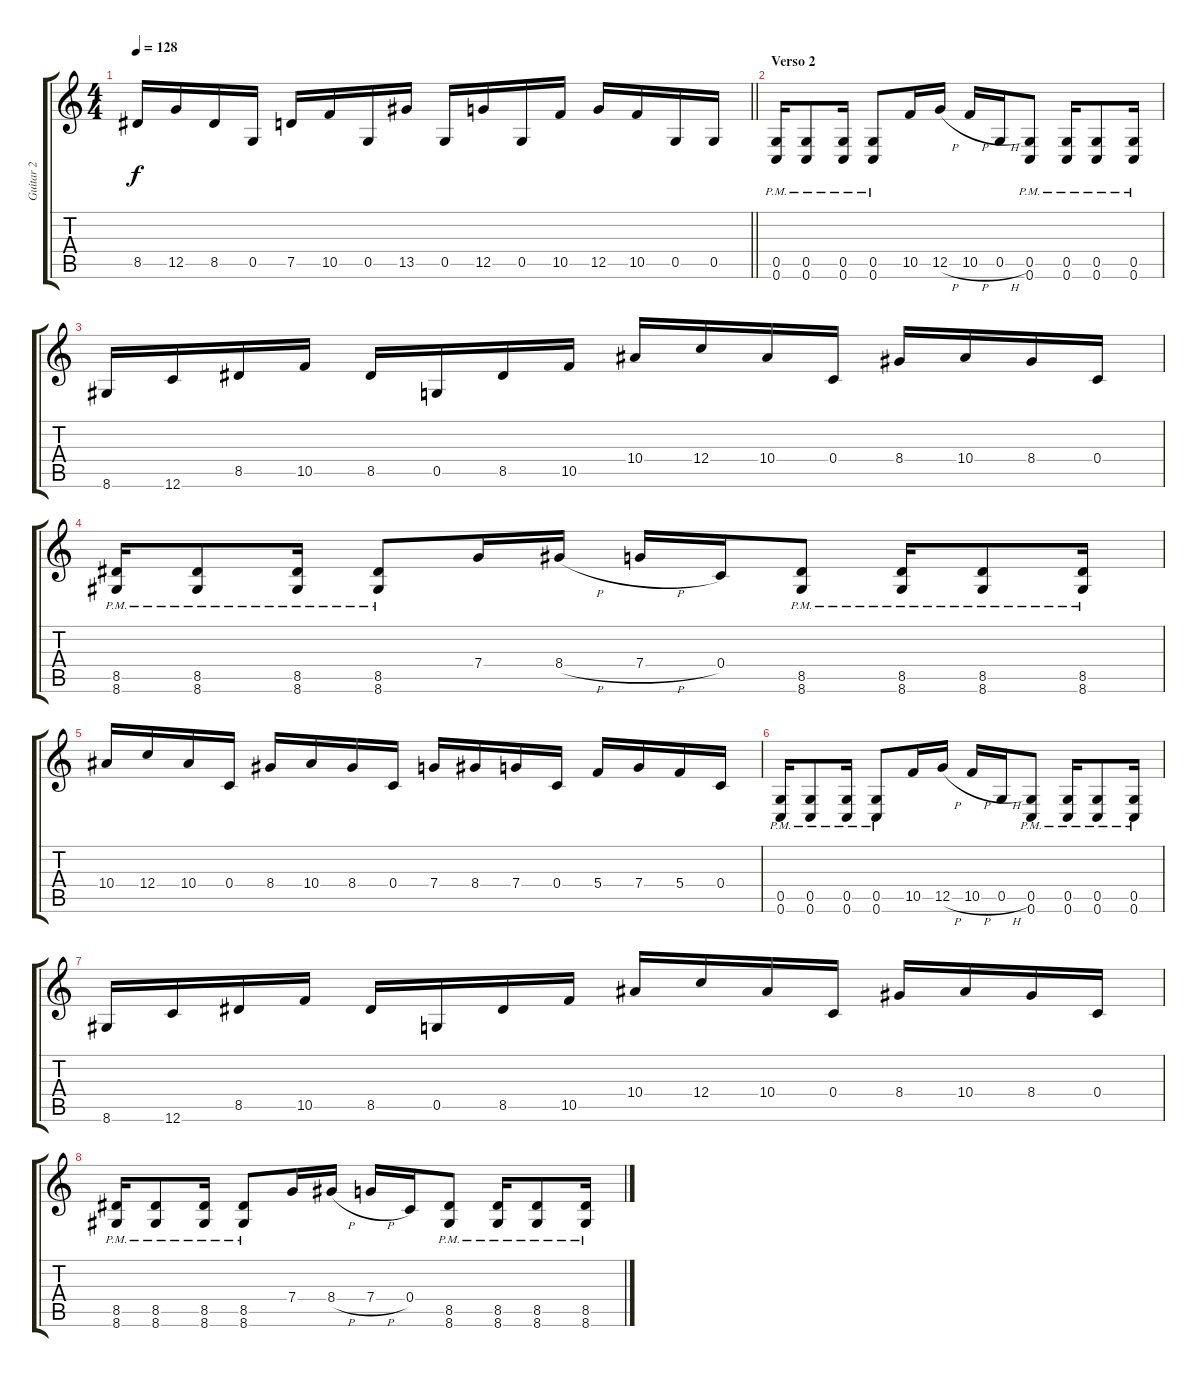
\track ("Guitar 2" "Guitar 2") {instrument overdrivenguitar}
\staff {score tabs}
\tuning (D4 A3 F3 C3 G2 C2) {hide}
\ts (4 4)
\tempo 128
\clef g2
\barLineRight lightlight
\ks c
8.5.16{dy f} 12.5.16 8.5.16 0.5.16 7.5.16 10.5.16 0.5.16 13.5.16 0.5.16 12.5.16 0.5.16 10.5.16 12.5.16 10.5.16 0.5.16 0.5.16 |
\section ("" "Verso 2")
(0.5{pm} 0.6).16 (0.5{pm} 0.6).8 (0.5{pm} 0.6).16 (0.5{pm} 0.6).8 10.5.16 12.5{h}.16 10.5{h}.16 0.5{h}.16 (0.5{pm} 0.6).8 (0.5{pm} 0.6).16 (0.5{pm} 0.6).8 (0.5{pm} 0.6).16 |
8.6.16 12.6.16 8.5.16 10.5.16 8.5.16 0.5.16 8.5.16 10.5.16 10.4.16 12.4.16 10.4.16 0.4.16 8.4.16 10.4.16 8.4.16 0.4.16 |
(8.5{pm} 8.6).16 (8.5{pm} 8.6).8 (8.5{pm} 8.6).16 (8.5{pm} 8.6).8 7.4.16 8.4{h}.16 7.4{h}.16 0.4.16 (8.5{pm} 8.6).8 (8.5{pm} 8.6).16 (8.5{pm} 8.6).8 (8.5{pm} 8.6).16 |
10.4.16 12.4.16 10.4.16 0.4.16 8.4.16 10.4.16 8.4.16 0.4.16 7.4.16 8.4.16 7.4.16 0.4.16 5.4.16 7.4.16 5.4.16 0.4.16 |
(0.5{pm} 0.6).16 (0.5{pm} 0.6).8 (0.5{pm} 0.6).16 (0.5{pm} 0.6).8 10.5.16 12.5{h}.16 10.5{h}.16 0.5{h}.16 (0.5{pm} 0.6).8 (0.5{pm} 0.6).16 (0.5{pm} 0.6).8 (0.5{pm} 0.6).16 |
8.6.16 12.6.16 8.5.16 10.5.16 8.5.16 0.5.16 8.5.16 10.5.16 10.4.16 12.4.16 10.4.16 0.4.16 8.4.16 10.4.16 8.4.16 0.4.16 |
(8.5{pm} 8.6).16 (8.5{pm} 8.6).8 (8.5{pm} 8.6).16 (8.5{pm} 8.6).8 7.4.16 8.4{h}.16 7.4{h}.16 0.4.16 (8.5{pm} 8.6).8 (8.5{pm} 8.6).16 (8.5{pm} 8.6).8 (8.5{pm} 8.6).16
